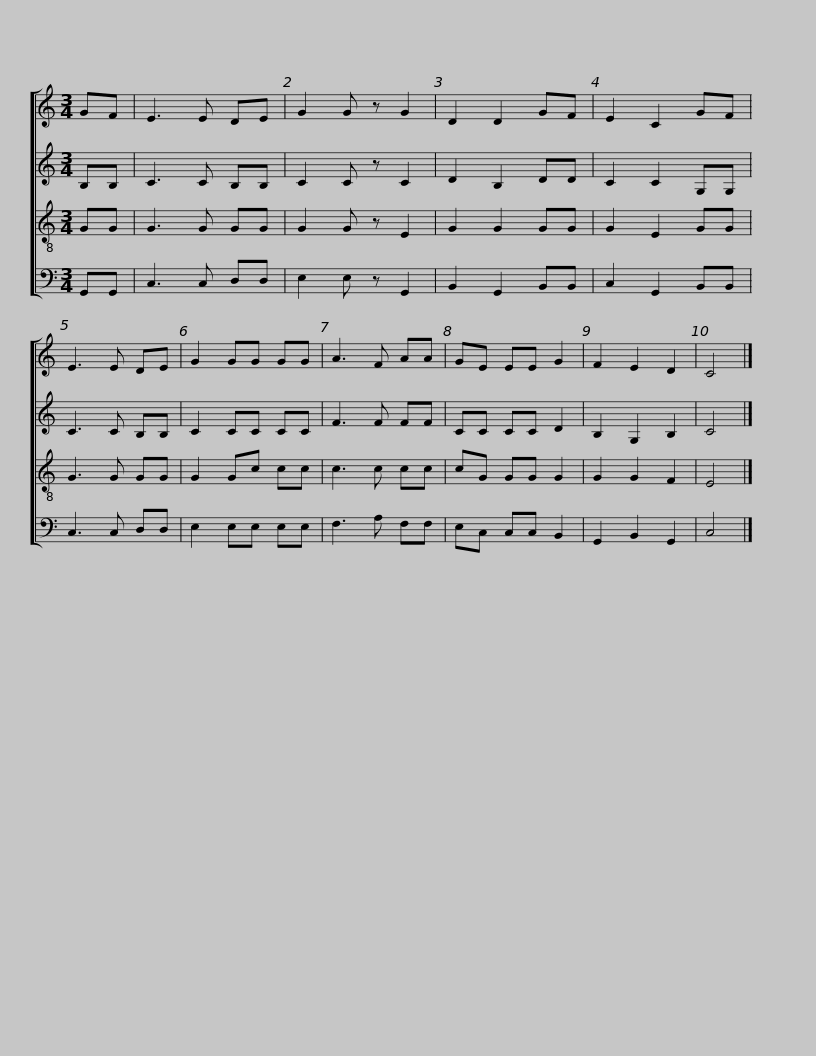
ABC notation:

X:1
%%score [ 1 2 3 4 ]
L:1/8
M:3/4
I:linebreak $
K:C
V:1 treble
V:2 treble
V:3 treble-8
V:4 bass
V:1
 GF | E3 E DE | G2 G z G2 | D2 D2 GF | E2 C2 GF | %5
 E3 E DE | G2 GG GG |$ A3 F AA | GE EE G2 | F2 E2 D2 | %10
 C4 |] %11
V:2
 B,B, | C3 C B,B, | C2 C z C2 | D2 B,2 DD | C2 C2 G,G, | %5
 C3 C B,B, | C2 CC CC |$ F3 F FF | CC CC D2 | B,2 G,2 B,2 | %10
 C4 |] %11
V:3
 GG | G3 G GG | G2 G z E2 | G2 G2 GG | G2 E2 GG | %5
 G3 G GG | G2 Gc cc |$ c3 c cc | cG GG G2 | G2 G2 F2 | %10
 E4 |] %11
V:4
 G,,G,, | C,3 C, D,D, | E,2 E, z G,,2 | B,,2 G,,2 B,,B,, | C,2 G,,2 B,,B,, | %5
 C,3 C, D,D, | E,2 E,E, E,E, |$ F,3 A, F,F, | E,C, C,C, B,,2 | G,,2 B,,2 G,,2 | %10
 C,4 |] %11
